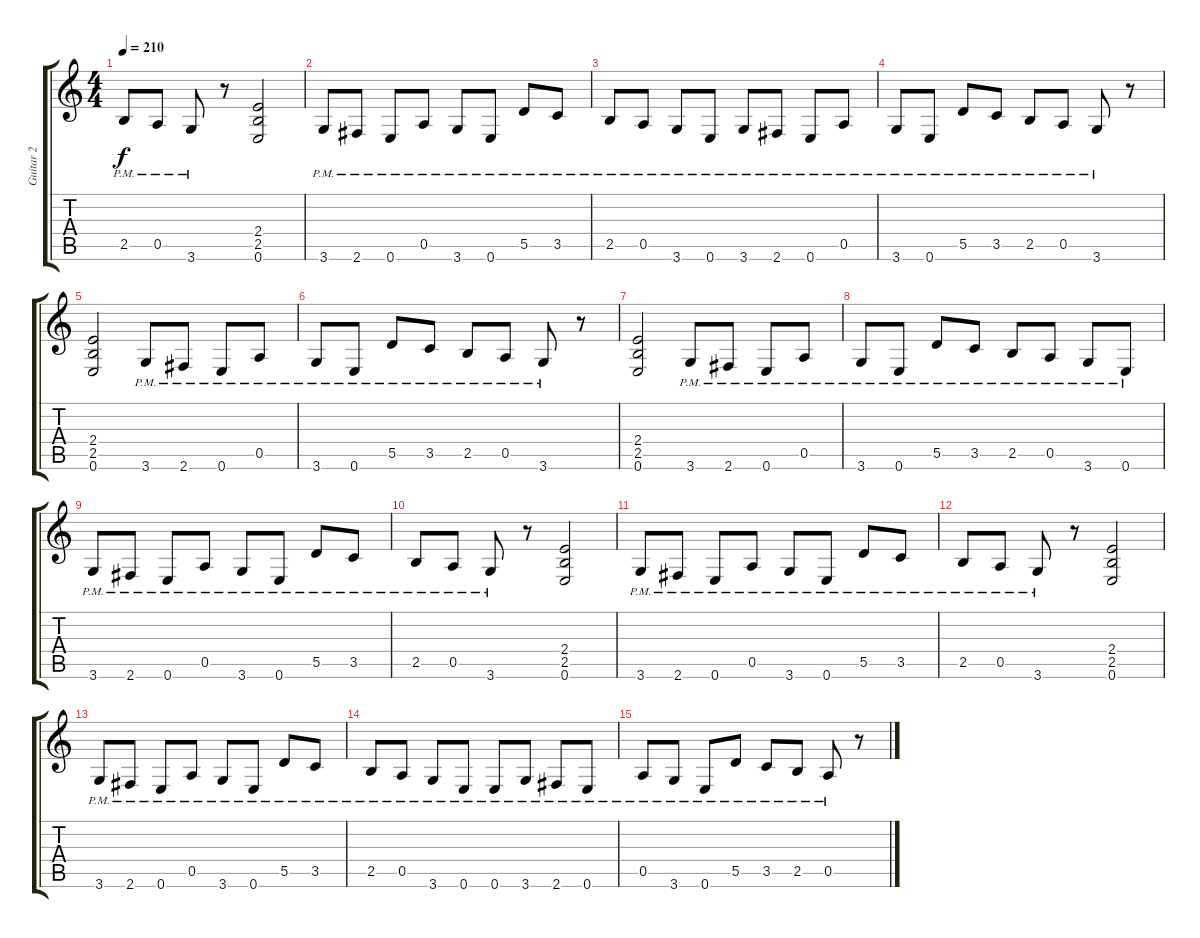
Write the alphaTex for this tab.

\track ("Guitar 2" "Guitar 2") {instrument distortionguitar}
\staff {score tabs}
\tuning (E4 B3 G3 D3 A2 E2) {hide}
\ts (4 4)
\tempo 210
\clef g2
\ks c
2.5{pm}.8{dy f} 0.5{pm}.8 3.6{pm}.8 r.8 (2.4 2.5 0.6).2 |
3.6{pm}.8 2.6{pm}.8 0.6{pm}.8 0.5{pm}.8 3.6{pm}.8 0.6{pm}.8 5.5{pm}.8 3.5{pm}.8 |
2.5{pm}.8 0.5{pm}.8 3.6{pm}.8 0.6{pm}.8 3.6{pm}.8 2.6{pm}.8 0.6{pm}.8 0.5{pm}.8 |
3.6{pm}.8 0.6{pm}.8 5.5{pm}.8 3.5{pm}.8 2.5{pm}.8 0.5{pm}.8 3.6{pm}.8 r.8 |
(2.4 2.5 0.6).2 3.6{pm}.8 2.6{pm}.8 0.6{pm}.8 0.5{pm}.8 |
3.6{pm}.8 0.6{pm}.8 5.5{pm}.8 3.5{pm}.8 2.5{pm}.8 0.5{pm}.8 3.6{pm}.8 r.8 |
(2.4 2.5 0.6).2 3.6{pm}.8 2.6{pm}.8 0.6{pm}.8 0.5{pm}.8 |
3.6{pm}.8 0.6{pm}.8 5.5{pm}.8 3.5{pm}.8 2.5{pm}.8 0.5{pm}.8 3.6{pm}.8 0.6{pm}.8 |
3.6{pm}.8 2.6{pm}.8 0.6{pm}.8 0.5{pm}.8 3.6{pm}.8 0.6{pm}.8 5.5{pm}.8 3.5{pm}.8 |
2.5{pm}.8 0.5{pm}.8 3.6{pm}.8 r.8 (2.4 2.5 0.6).2 |
3.6{pm}.8 2.6{pm}.8 0.6{pm}.8 0.5{pm}.8 3.6{pm}.8 0.6{pm}.8 5.5{pm}.8 3.5{pm}.8 |
2.5{pm}.8 0.5{pm}.8 3.6{pm}.8 r.8 (2.4 2.5 0.6).2 |
3.6{pm}.8 2.6{pm}.8 0.6{pm}.8 0.5{pm}.8 3.6{pm}.8 0.6{pm}.8 5.5{pm}.8 3.5{pm}.8 |
2.5{pm}.8 0.5{pm}.8 3.6{pm}.8 0.6{pm}.8 0.6{pm}.8 3.6{pm}.8 2.6{pm}.8 0.6{pm}.8 |
0.5{pm}.8 3.6{pm}.8 0.6{pm}.8 5.5{pm}.8 3.5{pm}.8 2.5{pm}.8 0.5{pm}.8 r.8
